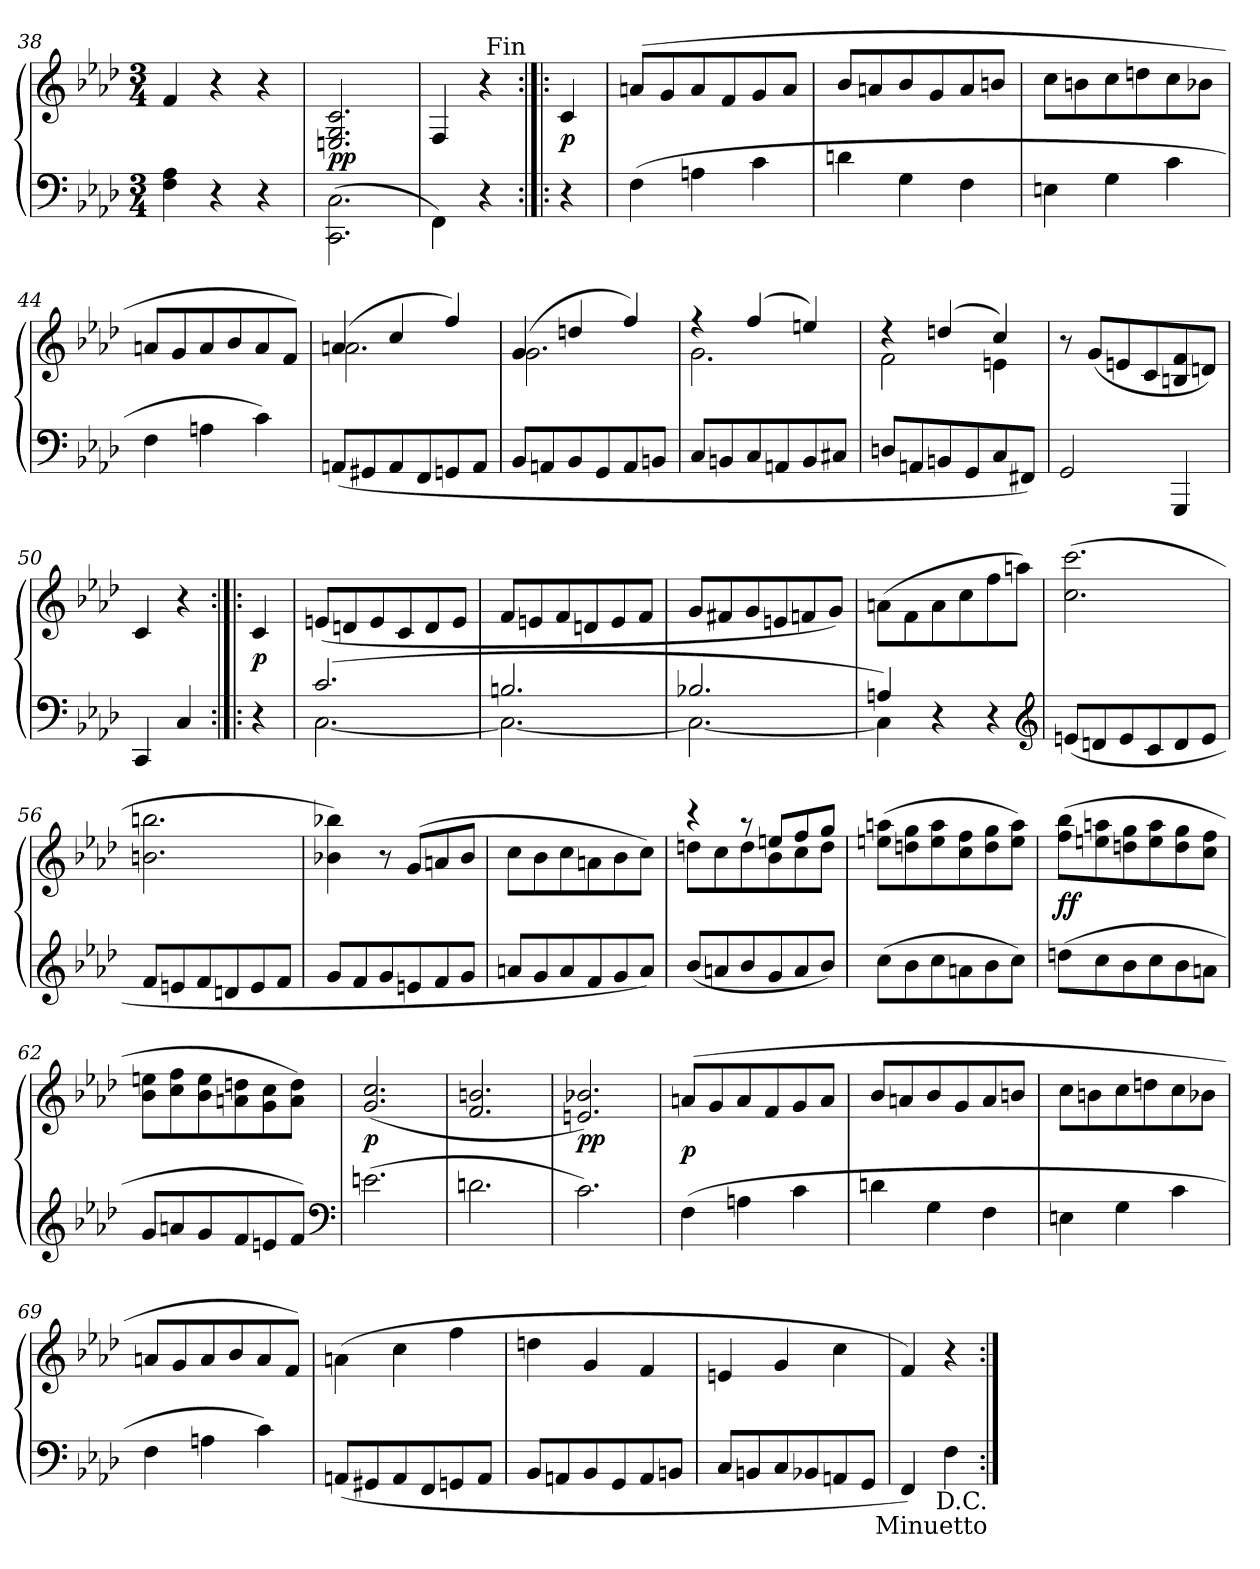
**kern	**kern	**dynam
*part1	*part1	*part1
*staff2	*staff1	*staff1/2
*clefF4	*clefG2	*
*k[b-e-a-d-]	*k[b-e-a-d-]	*
*f:	*f:	*
*M3/4	*M3/4	*
=38	=38	=38
4F 4A-	4f	.
4r	4r	.
4r	4r	.
=39	=39	=39
(<2.CC\ 2.C\	2.En/ 2.G/ 2.c/	pp
=40	=40	=40
4FF\)	4F/	.
4r	4r	.
!	!LO:TX:a:rj:t=Fin	!
=:|!|:	=:|!|:	=:|!|:
4r	4c	p
=41	=41	=41
(4F	(>8aL	.
.	8g	.
4A	8a	.
.	8f	.
4c	8g	.
.	8aJ	.
=42	=42	=42
4d	8b-L	.
.	8a	.
4G	8b-	.
.	8g	.
4F	8a	.
.	8bnJ	.
=43	=43	=43
4E	8ccL	.
.	8bn	.
4G	8cc	.
.	8dd	.
4c	8cc	.
.	8b-XJ	.
=44	=44	=44
4F	8aL	.
.	8g	.
4A	8a	.
.	8b-	.
4c)	8a	.
.	8fJ)	.
=45	=45	=45
*	*^	*
(8AAL	(4a	2.a	.
8GG#X	.	.	.
8AA	4cc	.	.
8FF	.	.	.
8GGn	4ff)	.	.
8AAJ	.	.	.
=46	=46	=46	=46
8BB-L	(4g	2.g	.
8AA	.	.	.
8BB-	4dd	.	.
8GG	.	.	.
8AA	4ff)	.	.
8BBnJ	.	.	.
=47	=47	=47	=47
8CL	4rff	2.g	.
8BBn	.	.	.
8C	(4ff	.	.
8AA	.	.	.
8BB	4ee)	.	.
8C#XJ	.	.	.
=48	=48	=48	=48
8DL	4rdd	2f	.
8AA	.	.	.
8BBn	(4dd	.	.
8GG	.	.	.
8C	4cc)	4e	.
8FF#XJ)	.	.	.
*	*v	*v	*
=49	=49	=49
2GG	8r	.
.	(8gL	.
.	8e	.
.	8c	.
4GGG	8Bn 8f	.
.	8dJ)	.
=50	=50	=50
4CC	4c	.
4C	4r	.
=:|!|:	=:|!|:	=:|!|:
4r	4c	p
=51	=51	=51
*^	*	*
(2.c	[2.C	(8eL	.
.	.	8d	.
.	.	8e	.
.	.	8c	.
.	.	8d	.
.	.	8eJ	.
=52	=52	=52	=52
2.Bn	2.C_	8fL	.
.	.	8e	.
.	.	8f	.
.	.	8d	.
.	.	8e	.
.	.	8fJ	.
=53	=53	=53	=53
2.B-X	2.C_	8gL	.
.	.	8f#X	.
.	.	8g	.
.	.	8e	.
.	.	8fn	.
.	.	8gJ)	.
=54	=54	=54	=54
4A)	4C]	(8aL	.
.	.	8f	.
4r	4ryy	8a	.
.	.	8cc	.
4r	4ryy	8ff	.
.	.	8aaJ)	.
*v	*v	*	*
*clefG2	*	*
=55	=55	=55
(8eL	(2.cc 2.ccc	.
8d	.	.
8e	.	.
8c	.	.
8d	.	.
8eJ	.	.
=56	=56	=56
8fL	2.bn 2.bbn	.
8e	.	.
8f	.	.
8d	.	.
8e	.	.
8fJ	.	.
=57	=57	=57
8gL	4b-X 4bb-X)	.
8f	.	.
8g	8r	.
8e	(8gL	.
8f	8a	.
8gJ	8b-J	.
=58	=58	=58
8aL	8ccL	.
8g	8b-	.
8a	8cc	.
8f	8a	.
8g	8b-	.
8aJ)	8ccJ)	.
=59	=59	=59
*	*^	*
(8b-L	4rccc	8ddL	.
8a	.	8cc	.
8b-	8raa	8dd	.
8g	8eeL	8b-	.
8a	8ff	8cc	.
8b-J)	(8ggJ	8ddJ	.
*	*v	*v	*
=60	=60	=60
(8ccL	(8ee 8aaL	.
8b-	8dd 8gg	.
8cc	8ee 8aa	.
8a	8cc 8ff	.
8b-	8dd 8gg	.
8ccJ)	8ee 8aaJ)	.
=61	=61	=61
(8ddL	(8ff 8bb-L	ff
8cc	8ee 8aa	.
8b-	8dd 8gg	.
8cc	8ee 8aa	.
8b-	8dd 8gg	.
8aJ	8cc 8ffJ	.
=62	=62	=62
8gL	8b- 8eeL	.
8a	8cc 8ff	.
8g	8b- 8ee	.
8f	8a 8dd	.
8e	8g 8cc	.
8fJ)	8a 8ddJ)	.
*clefF4	*	*
=63	=63	=63
(2.e	(2.g 2.cc	p
=64	=64	=64
2.d	2.f 2.bn	.
=65	=65	=65
2.c)	2.e 2.b-X)	pp
=66	=66	=66
(4F	(>8aL	p
.	8g	.
4A	8a	.
.	8f	.
4c	8g	.
.	8aJ	.
=67	=67	=67
4d	8b-L	.
.	8a	.
4G	8b-	.
.	8g	.
4F	8a	.
.	8bnJ	.
=68	=68	=68
4E	8cc\L	.
.	8bn\	.
4G	8cc\	.
.	8dd\	.
4c	8cc\	.
.	8b-X\J	.
=69	=69	=69
4F	8aL	.
.	8g	.
4A	8a	.
.	8b-	.
4c)	8a	.
.	8fJ)	.
=70	=70	=70
(8AAL	(4a\	.
8GG#X	.	.
8AA	4cc	.
8FF	.	.
8GGn	4ff	.
8AAJ	.	.
=71	=71	=71
8BB-L	4dd	.
8AA	.	.
8BB-	4g	.
8GG	.	.
8AA	4f	.
8BBnJ	.	.
=72	=72	=72
8CL	4e	.
8BBn	.	.
8C	4g	.
8BB-X	.	.
8AA	4cc	.
8GGJ	.	.
=73	=73	=73
4FF)	4f)	.
4F	4r	.
!LO:TX:b:rj:t=D.C.	!	!
!LO:TX:b:rj:t=Minuetto	!	!
=:|!	=:|!	=:|!
*-	*-	*-
